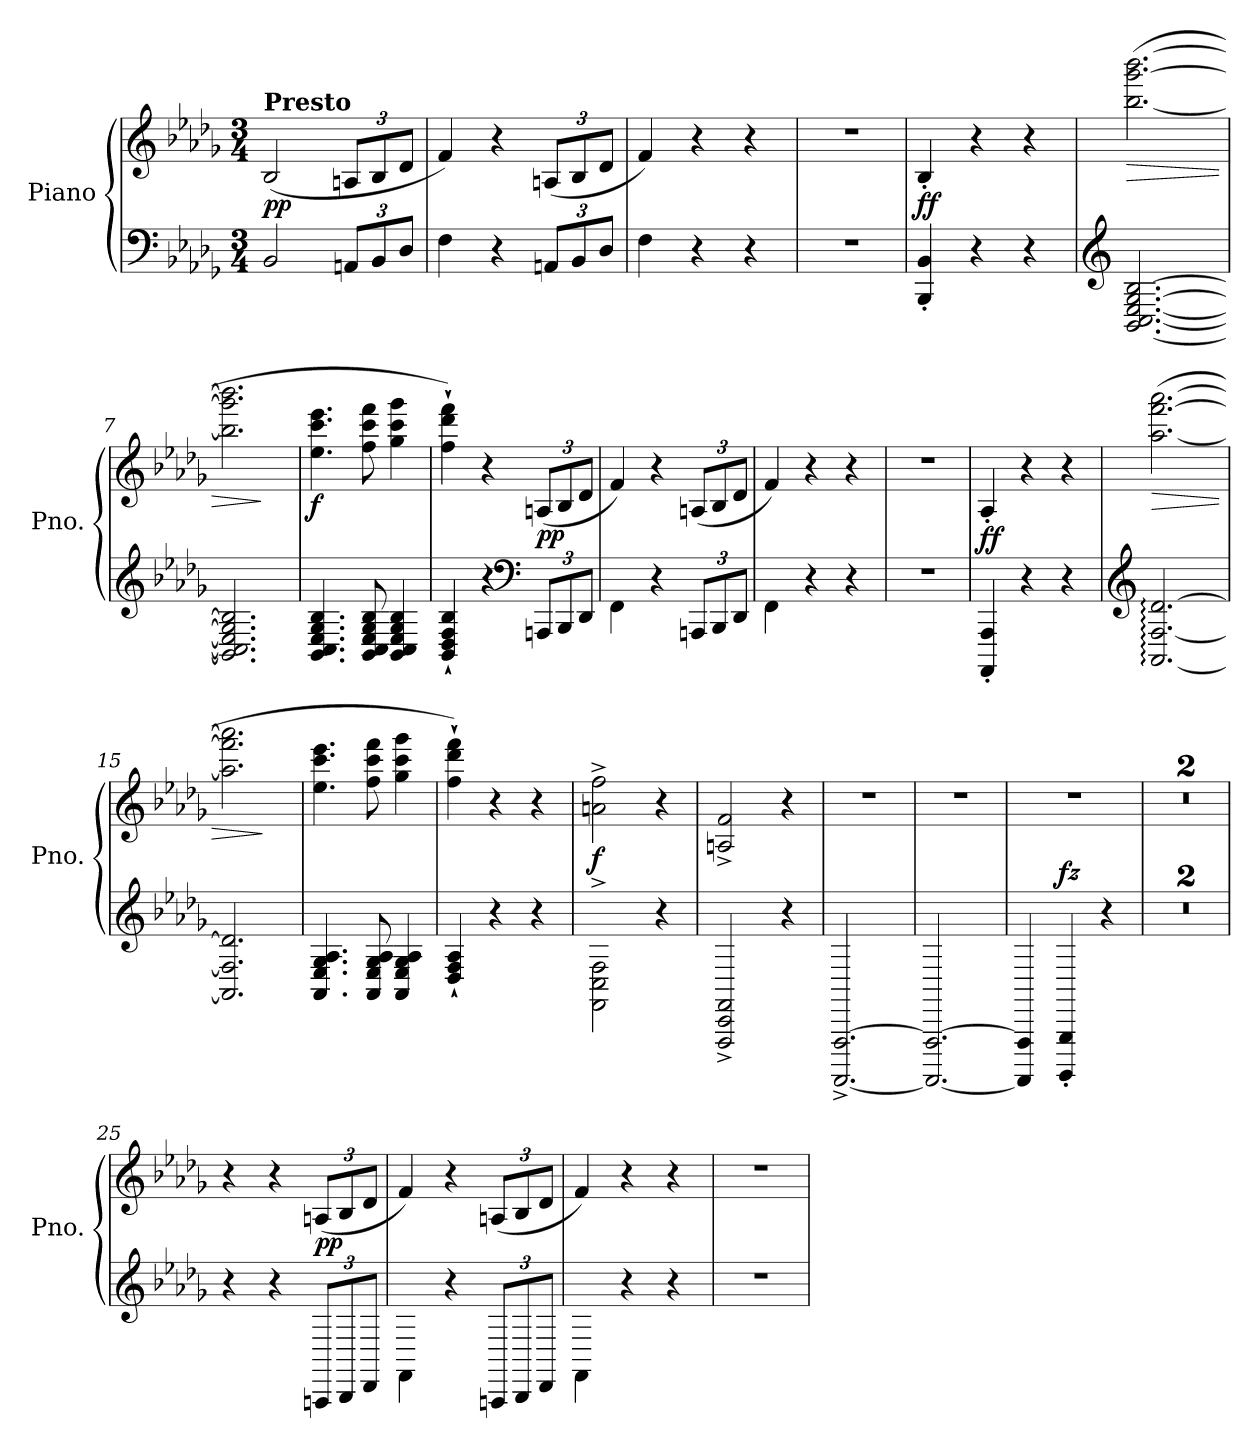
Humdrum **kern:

**kern	**kern	**dynam
*part1	*part1	*part1
*staff2	*staff1	*staff1/2
*I"Piano	*	*
*I'Pno.	*	*
*clefF4	*clefG2	*
*k[b-e-a-d-g-]	*k[b-e-a-d-g-]	*
*M3/4	*M3/4	*
=1	=1	=1
!	!LO:TX:a:B:t=Presto	!
!	!	!LO:DY:b
2BB-/	(<2B-/	pp
*Xbrackettup	*Xbrackettup	*
12AAn/L	12An/L	.
12BB-/	12B-/	.
12D-/J	12d-/J	.
=2	=2	=2
4F\	4f/)	.
4r	4r	.
12AAn/L	(<12An/L	.
12BB-/	12B-/	.
12D-/J	12d-/J	.
=3	=3	=3
4F\	4f/)	.
4r	4r	.
4r	4r	.
=4	=4	=4
2.r	2.r	.
=5	=5	=5
!	!	!LO:DY:b
4BBB-/' 4BB-/'	4B-'/	ff
4r	4r	.
4r	4r	.
=6	=6	=6
*clefG2	*	*
*8va	*	*
!	!	!LO:HP:b
[2.B-/ [2.c/ [2.e-/ [2.g-/ [2.b-/	(>[2.bb-\ [2.ggg-\ [2.bbb-\	>
=7	=7	=7
2.B-/] 2.c/] 2.e-/] 2.g-/] 2.b-/]	2.bb-\] 2.ggg-\] 2.bbb-\]	.
.	.	]
=8	=8	=8
!	!	!LO:DY:b
4.B-/ 4.c/ 4.e-/ 4.g-/ 4.b-/	4.ee-\ 4.ccc\ 4.eee-\	f
8B-/ 8c/ 8e-/ 8g-/ 8b-/	8ff\ 8ccc\ 8fff\	.
4B-/ 4c/ 4e-/ 4g-/ 4b-/	4gg-\ 4ccc\ 4ggg-\	.
=9	=9	=9
4B-/` 4d-/` 4f/` 4b-/`	4ff\` 4ddd-\` 4fff\`)	.
*	*X8va	*
4r	4r	.
*clefF4	*	*
!	!	!LO:DY:b
12AAn/L	(<12An/L	pp
12BB-/	12B-/	.
12D-/J	12d-/J	.
!!LO:LB:g=z
=10	=10	=10
4F\	4f/)	.
4r	4r	.
12AAn/L	(<12An/L	.
12BB-/	12B-/	.
12D-/J	12d-/J	.
=11	=11	=11
4F\	4f/)	.
4r	4r	.
4r	4r	.
=12	=12	=12
2.r	2.r	.
=13	=13	=13
!	!	!LO:DY:b
4AAA-/' 4AA-/'	4A-'/	ff
4r	4r	.
4r	4r	.
=14	=14	=14
*clefG2	*	*
*8va	*	*
!	!	!LO:HP:b
[2.A-/: [2.f/: [2.dd-/:	(>[2.aa-\ [2.fff\ [2.aaa-\	>
=15	=15	=15
2.A-/] 2.f/] 2.dd-/]	2.aa-\] 2.fff\] 2.aaa-\]	.
.	.	]
=16	=16	=16
4.A-/ 4.e-/ 4.g-/ 4.a-/	4.ee-\ 4.ccc\ 4.eee-\	.
8A-/ 8e-/ 8g-/ 8a-/	8ff\ 8ccc\ 8fff\	.
4A-/ 4e-/ 4g-/ 4a-/	4gg-\ 4ccc\ 4ggg-\	.
=17	=17	=17
4d-/` 4f/` 4a-/`	4ff\` 4ddd-\` 4fff\`)	.
*	*X8va	*
4r	4r	.
4r	4r	.
=18	=18	=18
!	!	!LO:DY:b
2F\^ 2c\^ 2f\^	2an\^ 2ff\^	f
4r	4r	.
=19	=19	=19
2FF/^ 2C/^ 2F/^	2An/^ 2f/^	.
4r	4r	.
=20	=20	=20
[2.FFF/^ [2.FF/^	2.r	.
=21	=21	=21
2.FFF/_ 2.FF/_	2.r	.
!!LO:LB:g=z
=22	=22	=22
4FFF/] 4FF/]	2.r	.
!	!	!LO:DY:a=2
4GGG-/' 4GG-/'	.	fz
4r	.	.
=23	=23	=23
2.r	2.r	.
=24	=24	=24
2.r	2.r	.
=25	=25	=25
4r	4r	.
4r	4r	.
!	!	!LO:DY:b
12AAn/L	(<12An/L	pp
12BB-/	12B-/	.
12D-/J	12d-/J	.
=26	=26	=26
4F\	4f/)	.
4r	4r	.
12AAn/L	(<12An/L	.
12BB-/	12B-/	.
12D-/J	12d-/J	.
=27	=27	=27
4F\	4f/)	.
4r	4r	.
4r	4r	.
=28	=28	=28
2.r	2.r	.
=	=	=
*-	*-	*-
